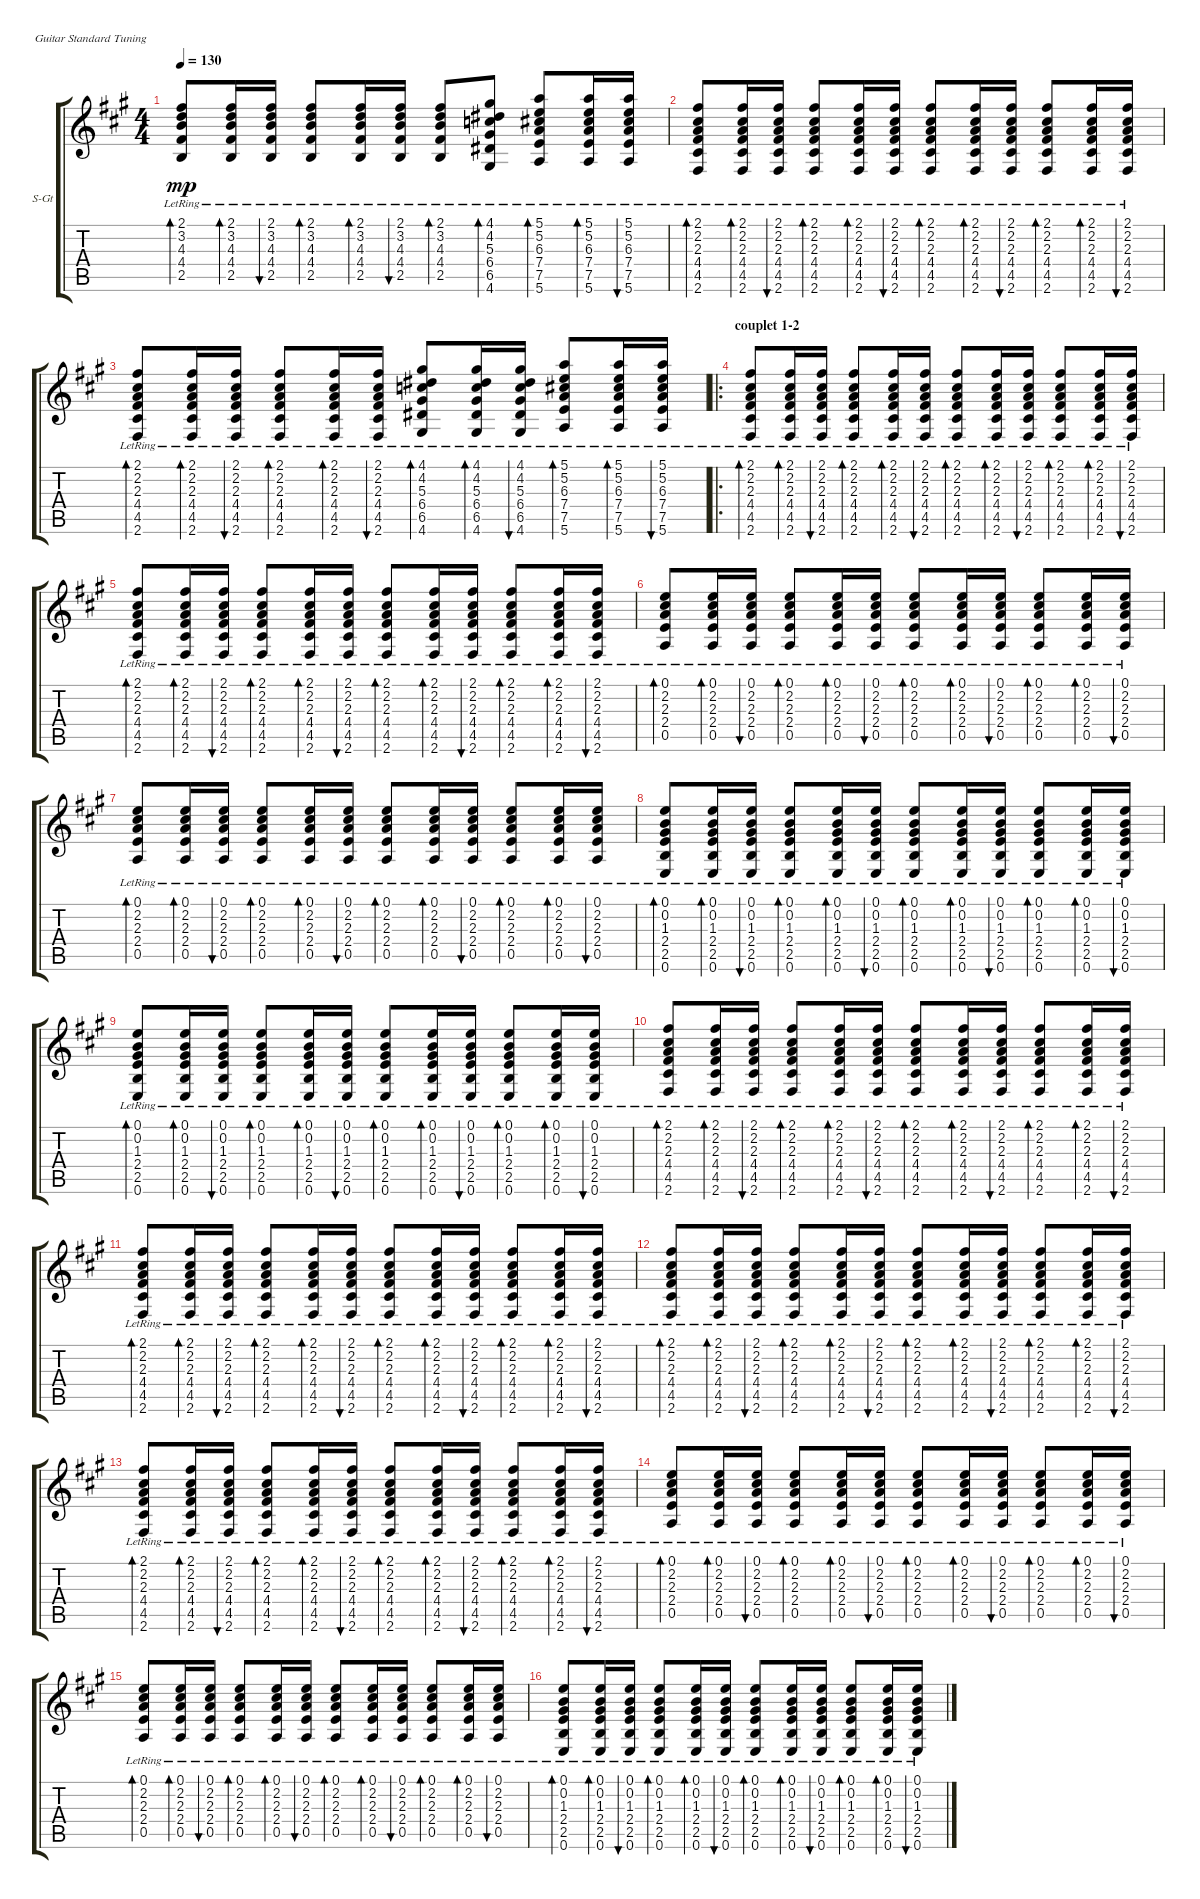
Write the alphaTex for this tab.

\defaultSystemsLayout 4
\bracketExtendMode groupsimilarinstruments
\firstSystemTrackNameOrientation horizontal
\otherSystemsTrackNameOrientation horizontal
\track ("Steel Guitar" "S-Gt") {instrument acousticguitarsteel}
\staff {score tabs}
\tuning (E4 B3 G3 D3 A2 E2)
\ts (4 4)
\tempo 130
\clef g2
\ks f#minor
(2.1{lr} 3.2{lr} 4.3{lr} 4.4{lr} 2.5{lr}).8{bd 30 dy mp} (2.1{lr} 3.2{lr} 4.3{lr} 4.4{lr} 2.5{lr}).16{bd 30} (2.1{lr} 3.2{lr} 4.3{lr} 4.4{lr} 2.5{lr}).16{bu 30} (2.1{lr} 3.2{lr} 4.3{lr} 4.4{lr} 2.5{lr}).8{bd 30} (2.1{lr} 3.2{lr} 4.3{lr} 4.4{lr} 2.5{lr}).16{bd 30} (2.1{lr} 3.2{lr} 4.3{lr} 4.4{lr} 2.5{lr}).16{bu 30} (2.1{lr} 3.2{lr} 4.3{lr} 4.4{lr} 2.5{lr}).8{bd 30} (4.1{lr} 4.2{lr} 5.3{lr} 6.4{lr} 6.5{lr} 4.6).8{bd 30} (5.1{lr} 5.2{lr} 6.3{lr} 7.4{lr} 7.5{lr} 5.6).8{bd 30} (5.1{lr} 5.2{lr} 6.3{lr} 7.4{lr} 7.5{lr} 5.6).16{bd 30} (5.1{lr} 5.2{lr} 6.3{lr} 7.4{lr} 7.5{lr} 5.6).16{bu 30} |
(2.1{lr} 2.2{lr} 2.3{lr} 4.4{lr} 4.5{lr} 2.6).8{bd 30} (2.1{lr} 2.2{lr} 2.3{lr} 4.4{lr} 4.5{lr} 2.6).16{bd 30} (2.1{lr} 2.2{lr} 2.3{lr} 4.4{lr} 4.5{lr} 2.6).16{bu 30} (2.1{lr} 2.2{lr} 2.3{lr} 4.4{lr} 4.5{lr} 2.6).8{bd 30} (2.1{lr} 2.2{lr} 2.3{lr} 4.4{lr} 4.5{lr} 2.6).16{bd 30} (2.1{lr} 2.2{lr} 2.3{lr} 4.4{lr} 4.5{lr} 2.6).16{bu 30} (2.1{lr} 2.2{lr} 2.3{lr} 4.4{lr} 4.5{lr} 2.6).8{bd 30} (2.1{lr} 2.2{lr} 2.3{lr} 4.4{lr} 4.5{lr} 2.6).16{bd 30} (2.1{lr} 2.2{lr} 2.3{lr} 4.4{lr} 4.5{lr} 2.6).16{bu 30} (2.1{lr} 2.2{lr} 2.3{lr} 4.4{lr} 4.5{lr} 2.6).8{bd 30} (2.1{lr} 2.2{lr} 2.3{lr} 4.4{lr} 4.5{lr} 2.6).16{bd 30} (2.1{lr} 2.2{lr} 2.3{lr} 4.4{lr} 4.5{lr} 2.6).16{bu 30} |
(2.1{lr} 2.2{lr} 2.3{lr} 4.4{lr} 4.5{lr} 2.6).8{bd 30} (2.1{lr} 2.2{lr} 2.3{lr} 4.4{lr} 4.5{lr} 2.6).16{bd 30} (2.1{lr} 2.2{lr} 2.3{lr} 4.4{lr} 4.5{lr} 2.6).16{bu 30} (2.1{lr} 2.2{lr} 2.3{lr} 4.4{lr} 4.5{lr} 2.6).8{bd 30} (2.1{lr} 2.2{lr} 2.3{lr} 4.4{lr} 4.5{lr} 2.6).16{bd 30} (2.1{lr} 2.2{lr} 2.3{lr} 4.4{lr} 4.5{lr} 2.6).16{bu 30} (4.1{lr} 4.2{lr} 5.3{lr} 6.4{lr} 6.5{lr} 4.6).8{bd 30} (4.1{lr} 4.2{lr} 5.3{lr} 6.4{lr} 6.5{lr} 4.6).16{bd 30} (4.1{lr} 4.2{lr} 5.3{lr} 6.4{lr} 6.5{lr} 4.6).16{bu 30} (5.1{lr} 5.2{lr} 6.3{lr} 7.4{lr} 7.5{lr} 5.6).8{bd 30} (5.1{lr} 5.2{lr} 6.3{lr} 7.4{lr} 7.5{lr} 5.6).16{bd 30} (5.1{lr} 5.2{lr} 6.3{lr} 7.4{lr} 7.5{lr} 5.6).16{bu 30} |
\ro
\section ("" "couplet 1-2")
(2.1{lr} 2.2{lr} 2.3{lr} 4.4{lr} 4.5{lr} 2.6).8{bd 30} (2.1{lr} 2.2{lr} 2.3{lr} 4.4{lr} 4.5{lr} 2.6).16{bd 30} (2.1{lr} 2.2{lr} 2.3{lr} 4.4{lr} 4.5{lr} 2.6).16{bu 30} (2.1{lr} 2.2{lr} 2.3{lr} 4.4{lr} 4.5{lr} 2.6).8{bd 30} (2.1{lr} 2.2{lr} 2.3{lr} 4.4{lr} 4.5{lr} 2.6).16{bd 30} (2.1{lr} 2.2{lr} 2.3{lr} 4.4{lr} 4.5{lr} 2.6).16{bu 30} (2.1{lr} 2.2{lr} 2.3{lr} 4.4{lr} 4.5{lr} 2.6).8{bd 30} (2.1{lr} 2.2{lr} 2.3{lr} 4.4{lr} 4.5{lr} 2.6).16{bd 30} (2.1{lr} 2.2{lr} 2.3{lr} 4.4{lr} 4.5{lr} 2.6).16{bu 30} (2.1{lr} 2.2{lr} 2.3{lr} 4.4{lr} 4.5{lr} 2.6).8{bd 30} (2.1{lr} 2.2{lr} 2.3{lr} 4.4{lr} 4.5{lr} 2.6).16{bd 30} (2.1{lr} 2.2{lr} 2.3{lr} 4.4{lr} 4.5{lr} 2.6).16{bu 30} |
(2.1{lr} 2.2{lr} 2.3{lr} 4.4{lr} 4.5{lr} 2.6).8{bd 30} (2.1{lr} 2.2{lr} 2.3{lr} 4.4{lr} 4.5{lr} 2.6).16{bd 30} (2.1{lr} 2.2{lr} 2.3{lr} 4.4{lr} 4.5{lr} 2.6).16{bu 30} (2.1{lr} 2.2{lr} 2.3{lr} 4.4{lr} 4.5{lr} 2.6).8{bd 30} (2.1{lr} 2.2{lr} 2.3{lr} 4.4{lr} 4.5{lr} 2.6).16{bd 30} (2.1{lr} 2.2{lr} 2.3{lr} 4.4{lr} 4.5{lr} 2.6).16{bu 30} (2.1{lr} 2.2{lr} 2.3{lr} 4.4{lr} 4.5{lr} 2.6).8{bd 30} (2.1{lr} 2.2{lr} 2.3{lr} 4.4{lr} 4.5{lr} 2.6).16{bd 30} (2.1{lr} 2.2{lr} 2.3{lr} 4.4{lr} 4.5{lr} 2.6).16{bu 30} (2.1{lr} 2.2{lr} 2.3{lr} 4.4{lr} 4.5{lr} 2.6).8{bd 30} (2.1{lr} 2.2{lr} 2.3{lr} 4.4{lr} 4.5{lr} 2.6).16{bd 30} (2.1{lr} 2.2{lr} 2.3{lr} 4.4{lr} 4.5{lr} 2.6).16{bu 30} |
(0.1{lr} 2.2{lr} 2.3{lr} 2.4{lr} 0.5{lr}).8{bd 30} (0.1{lr} 2.2{lr} 2.3{lr} 2.4{lr} 0.5{lr}).16{bd 30} (0.1{lr} 2.2{lr} 2.3{lr} 2.4{lr} 0.5{lr}).16{bu 30} (0.1{lr} 2.2{lr} 2.3{lr} 2.4{lr} 0.5{lr}).8{bd 30} (0.1{lr} 2.2{lr} 2.3{lr} 2.4{lr} 0.5{lr}).16{bd 30} (0.1{lr} 2.2{lr} 2.3{lr} 2.4{lr} 0.5{lr}).16{bu 30} (0.1{lr} 2.2{lr} 2.3{lr} 2.4{lr} 0.5{lr}).8{bd 30} (0.1{lr} 2.2{lr} 2.3{lr} 2.4{lr} 0.5{lr}).16{bd 30} (0.1{lr} 2.2{lr} 2.3{lr} 2.4{lr} 0.5{lr}).16{bu 30} (0.1{lr} 2.2{lr} 2.3{lr} 2.4{lr} 0.5{lr}).8{bd 30} (0.1{lr} 2.2{lr} 2.3{lr} 2.4{lr} 0.5{lr}).16{bd 30} (0.1{lr} 2.2{lr} 2.3{lr} 2.4{lr} 0.5{lr}).16{bu 30} |
(0.1{lr} 2.2{lr} 2.3{lr} 2.4{lr} 0.5{lr}).8{bd 30} (0.1{lr} 2.2{lr} 2.3{lr} 2.4{lr} 0.5{lr}).16{bd 30} (0.1{lr} 2.2{lr} 2.3{lr} 2.4{lr} 0.5{lr}).16{bu 30} (0.1{lr} 2.2{lr} 2.3{lr} 2.4{lr} 0.5{lr}).8{bd 30} (0.1{lr} 2.2{lr} 2.3{lr} 2.4{lr} 0.5{lr}).16{bd 30} (0.1{lr} 2.2{lr} 2.3{lr} 2.4{lr} 0.5{lr}).16{bu 30} (0.1{lr} 2.2{lr} 2.3{lr} 2.4{lr} 0.5{lr}).8{bd 30} (0.1{lr} 2.2{lr} 2.3{lr} 2.4{lr} 0.5{lr}).16{bd 30} (0.1{lr} 2.2{lr} 2.3{lr} 2.4{lr} 0.5{lr}).16{bu 30} (0.1{lr} 2.2{lr} 2.3{lr} 2.4{lr} 0.5{lr}).8{bd 30} (0.1{lr} 2.2{lr} 2.3{lr} 2.4{lr} 0.5{lr}).16{bd 30} (0.1{lr} 2.2{lr} 2.3{lr} 2.4{lr} 0.5{lr}).16{bu 30} |
(0.1{lr} 0.2{lr} 1.3{lr} 2.4{lr} 2.5{lr} 0.6).8{bd 30} (0.1{lr} 0.2{lr} 1.3{lr} 2.4{lr} 2.5{lr} 0.6).16{bd 30} (0.1{lr} 0.2{lr} 1.3{lr} 2.4{lr} 2.5{lr} 0.6).16{bu 30} (0.1{lr} 0.2{lr} 1.3{lr} 2.4{lr} 2.5{lr} 0.6).8{bd 30} (0.1{lr} 0.2{lr} 1.3{lr} 2.4{lr} 2.5{lr} 0.6).16{bd 30} (0.1{lr} 0.2{lr} 1.3{lr} 2.4{lr} 2.5{lr} 0.6).16{bu 30} (0.1{lr} 0.2{lr} 1.3{lr} 2.4{lr} 2.5{lr} 0.6).8{bd 30} (0.1{lr} 0.2{lr} 1.3{lr} 2.4{lr} 2.5{lr} 0.6).16{bd 30} (0.1{lr} 0.2{lr} 1.3{lr} 2.4{lr} 2.5{lr} 0.6).16{bu 30} (0.1{lr} 0.2{lr} 1.3{lr} 2.4{lr} 2.5{lr} 0.6).8{bd 30} (0.1{lr} 0.2{lr} 1.3{lr} 2.4{lr} 2.5{lr} 0.6).16{bd 30} (0.1{lr} 0.2{lr} 1.3{lr} 2.4{lr} 2.5{lr} 0.6).16{bu 30} |
(0.1{lr} 0.2{lr} 1.3{lr} 2.4{lr} 2.5{lr} 0.6).8{bd 30} (0.1{lr} 0.2{lr} 1.3{lr} 2.4{lr} 2.5{lr} 0.6).16{bd 30} (0.1{lr} 0.2{lr} 1.3{lr} 2.4{lr} 2.5{lr} 0.6).16{bu 30} (0.1{lr} 0.2{lr} 1.3{lr} 2.4{lr} 2.5{lr} 0.6).8{bd 30} (0.1{lr} 0.2{lr} 1.3{lr} 2.4{lr} 2.5{lr} 0.6).16{bd 30} (0.1{lr} 0.2{lr} 1.3{lr} 2.4{lr} 2.5{lr} 0.6).16{bu 30} (0.1{lr} 0.2{lr} 1.3{lr} 2.4{lr} 2.5{lr} 0.6).8{bd 30} (0.1{lr} 0.2{lr} 1.3{lr} 2.4{lr} 2.5{lr} 0.6).16{bd 30} (0.1{lr} 0.2{lr} 1.3{lr} 2.4{lr} 2.5{lr} 0.6).16{bu 30} (0.1{lr} 0.2{lr} 1.3{lr} 2.4{lr} 2.5{lr} 0.6).8{bd 30} (0.1{lr} 0.2{lr} 1.3{lr} 2.4{lr} 2.5{lr} 0.6).16{bd 30} (0.1{lr} 0.2{lr} 1.3{lr} 2.4{lr} 2.5{lr} 0.6).16{bu 30} |
(2.1{lr} 2.2{lr} 2.3{lr} 4.4{lr} 4.5{lr} 2.6).8{bd 30} (2.1{lr} 2.2{lr} 2.3{lr} 4.4{lr} 4.5{lr} 2.6).16{bd 30} (2.1{lr} 2.2{lr} 2.3{lr} 4.4{lr} 4.5{lr} 2.6).16{bu 30} (2.1{lr} 2.2{lr} 2.3{lr} 4.4{lr} 4.5{lr} 2.6).8{bd 30} (2.1{lr} 2.2{lr} 2.3{lr} 4.4{lr} 4.5{lr} 2.6).16{bd 30} (2.1{lr} 2.2{lr} 2.3{lr} 4.4{lr} 4.5{lr} 2.6).16{bu 30} (2.1{lr} 2.2{lr} 2.3{lr} 4.4{lr} 4.5{lr} 2.6).8{bd 30} (2.1{lr} 2.2{lr} 2.3{lr} 4.4{lr} 4.5{lr} 2.6).16{bd 30} (2.1{lr} 2.2{lr} 2.3{lr} 4.4{lr} 4.5{lr} 2.6).16{bu 30} (2.1{lr} 2.2{lr} 2.3{lr} 4.4{lr} 4.5{lr} 2.6).8{bd 30} (2.1{lr} 2.2{lr} 2.3{lr} 4.4{lr} 4.5{lr} 2.6).16{bd 30} (2.1{lr} 2.2{lr} 2.3{lr} 4.4{lr} 4.5{lr} 2.6).16{bu 30} |
(2.1{lr} 2.2{lr} 2.3{lr} 4.4{lr} 4.5{lr} 2.6).8{bd 30} (2.1{lr} 2.2{lr} 2.3{lr} 4.4{lr} 4.5{lr} 2.6).16{bd 30} (2.1{lr} 2.2{lr} 2.3{lr} 4.4{lr} 4.5{lr} 2.6).16{bu 30} (2.1{lr} 2.2{lr} 2.3{lr} 4.4{lr} 4.5{lr} 2.6).8{bd 30} (2.1{lr} 2.2{lr} 2.3{lr} 4.4{lr} 4.5{lr} 2.6).16{bd 30} (2.1{lr} 2.2{lr} 2.3{lr} 4.4{lr} 4.5{lr} 2.6).16{bu 30} (2.1{lr} 2.2{lr} 2.3{lr} 4.4{lr} 4.5{lr} 2.6).8{bd 30} (2.1{lr} 2.2{lr} 2.3{lr} 4.4{lr} 4.5{lr} 2.6).16{bd 30} (2.1{lr} 2.2{lr} 2.3{lr} 4.4{lr} 4.5{lr} 2.6).16{bu 30} (2.1{lr} 2.2{lr} 2.3{lr} 4.4{lr} 4.5{lr} 2.6).8{bd 30} (2.1{lr} 2.2{lr} 2.3{lr} 4.4{lr} 4.5{lr} 2.6).16{bd 30} (2.1{lr} 2.2{lr} 2.3{lr} 4.4{lr} 4.5{lr} 2.6).16{bu 30} |
(2.1{lr} 2.2{lr} 2.3{lr} 4.4{lr} 4.5{lr} 2.6).8{bd 30} (2.1{lr} 2.2{lr} 2.3{lr} 4.4{lr} 4.5{lr} 2.6).16{bd 30} (2.1{lr} 2.2{lr} 2.3{lr} 4.4{lr} 4.5{lr} 2.6).16{bu 30} (2.1{lr} 2.2{lr} 2.3{lr} 4.4{lr} 4.5{lr} 2.6).8{bd 30} (2.1{lr} 2.2{lr} 2.3{lr} 4.4{lr} 4.5{lr} 2.6).16{bd 30} (2.1{lr} 2.2{lr} 2.3{lr} 4.4{lr} 4.5{lr} 2.6).16{bu 30} (2.1{lr} 2.2{lr} 2.3{lr} 4.4{lr} 4.5{lr} 2.6).8{bd 30} (2.1{lr} 2.2{lr} 2.3{lr} 4.4{lr} 4.5{lr} 2.6).16{bd 30} (2.1{lr} 2.2{lr} 2.3{lr} 4.4{lr} 4.5{lr} 2.6).16{bu 30} (2.1{lr} 2.2{lr} 2.3{lr} 4.4{lr} 4.5{lr} 2.6).8{bd 30} (2.1{lr} 2.2{lr} 2.3{lr} 4.4{lr} 4.5{lr} 2.6).16{bd 30} (2.1{lr} 2.2{lr} 2.3{lr} 4.4{lr} 4.5{lr} 2.6).16{bu 30} |
(2.1{lr} 2.2{lr} 2.3{lr} 4.4{lr} 4.5{lr} 2.6).8{bd 30} (2.1{lr} 2.2{lr} 2.3{lr} 4.4{lr} 4.5{lr} 2.6).16{bd 30} (2.1{lr} 2.2{lr} 2.3{lr} 4.4{lr} 4.5{lr} 2.6).16{bu 30} (2.1{lr} 2.2{lr} 2.3{lr} 4.4{lr} 4.5{lr} 2.6).8{bd 30} (2.1{lr} 2.2{lr} 2.3{lr} 4.4{lr} 4.5{lr} 2.6).16{bd 30} (2.1{lr} 2.2{lr} 2.3{lr} 4.4{lr} 4.5{lr} 2.6).16{bu 30} (2.1{lr} 2.2{lr} 2.3{lr} 4.4{lr} 4.5{lr} 2.6).8{bd 30} (2.1{lr} 2.2{lr} 2.3{lr} 4.4{lr} 4.5{lr} 2.6).16{bd 30} (2.1{lr} 2.2{lr} 2.3{lr} 4.4{lr} 4.5{lr} 2.6).16{bu 30} (2.1{lr} 2.2{lr} 2.3{lr} 4.4{lr} 4.5{lr} 2.6).8{bd 30} (2.1{lr} 2.2{lr} 2.3{lr} 4.4{lr} 4.5{lr} 2.6).16{bd 30} (2.1{lr} 2.2{lr} 2.3{lr} 4.4{lr} 4.5{lr} 2.6).16{bu 30} |
(0.1{lr} 2.2{lr} 2.3{lr} 2.4{lr} 0.5{lr}).8{bd 30} (0.1{lr} 2.2{lr} 2.3{lr} 2.4{lr} 0.5{lr}).16{bd 30} (0.1{lr} 2.2{lr} 2.3{lr} 2.4{lr} 0.5{lr}).16{bu 30} (0.1{lr} 2.2{lr} 2.3{lr} 2.4{lr} 0.5{lr}).8{bd 30} (0.1{lr} 2.2{lr} 2.3{lr} 2.4{lr} 0.5{lr}).16{bd 30} (0.1{lr} 2.2{lr} 2.3{lr} 2.4{lr} 0.5{lr}).16{bu 30} (0.1{lr} 2.2{lr} 2.3{lr} 2.4{lr} 0.5{lr}).8{bd 30} (0.1{lr} 2.2{lr} 2.3{lr} 2.4{lr} 0.5{lr}).16{bd 30} (0.1{lr} 2.2{lr} 2.3{lr} 2.4{lr} 0.5{lr}).16{bu 30} (0.1{lr} 2.2{lr} 2.3{lr} 2.4{lr} 0.5{lr}).8{bd 30} (0.1{lr} 2.2{lr} 2.3{lr} 2.4{lr} 0.5{lr}).16{bd 30} (0.1{lr} 2.2{lr} 2.3{lr} 2.4{lr} 0.5{lr}).16{bu 30} |
(0.1{lr} 2.2{lr} 2.3{lr} 2.4{lr} 0.5{lr}).8{bd 30} (0.1{lr} 2.2{lr} 2.3{lr} 2.4{lr} 0.5{lr}).16{bd 30} (0.1{lr} 2.2{lr} 2.3{lr} 2.4{lr} 0.5{lr}).16{bu 30} (0.1{lr} 2.2{lr} 2.3{lr} 2.4{lr} 0.5{lr}).8{bd 30} (0.1{lr} 2.2{lr} 2.3{lr} 2.4{lr} 0.5{lr}).16{bd 30} (0.1{lr} 2.2{lr} 2.3{lr} 2.4{lr} 0.5{lr}).16{bu 30} (0.1{lr} 2.2{lr} 2.3{lr} 2.4{lr} 0.5{lr}).8{bd 30} (0.1{lr} 2.2{lr} 2.3{lr} 2.4{lr} 0.5{lr}).16{bd 30} (0.1{lr} 2.2{lr} 2.3{lr} 2.4{lr} 0.5{lr}).16{bu 30} (0.1{lr} 2.2{lr} 2.3{lr} 2.4{lr} 0.5{lr}).8{bd 30} (0.1{lr} 2.2{lr} 2.3{lr} 2.4{lr} 0.5{lr}).16{bd 30} (0.1{lr} 2.2{lr} 2.3{lr} 2.4{lr} 0.5{lr}).16{bu 30} |
(0.1{lr} 0.2{lr} 1.3{lr} 2.4{lr} 2.5{lr} 0.6).8{bd 30} (0.1{lr} 0.2{lr} 1.3{lr} 2.4{lr} 2.5{lr} 0.6).16{bd 30} (0.1{lr} 0.2{lr} 1.3{lr} 2.4{lr} 2.5{lr} 0.6).16{bu 30} (0.1{lr} 0.2{lr} 1.3{lr} 2.4{lr} 2.5{lr} 0.6).8{bd 30} (0.1{lr} 0.2{lr} 1.3{lr} 2.4{lr} 2.5{lr} 0.6).16{bd 30} (0.1{lr} 0.2{lr} 1.3{lr} 2.4{lr} 2.5{lr} 0.6).16{bu 30} (0.1{lr} 0.2{lr} 1.3{lr} 2.4{lr} 2.5{lr} 0.6).8{bd 30} (0.1{lr} 0.2{lr} 1.3{lr} 2.4{lr} 2.5{lr} 0.6).16{bd 30} (0.1{lr} 0.2{lr} 1.3{lr} 2.4{lr} 2.5{lr} 0.6).16{bu 30} (0.1{lr} 0.2{lr} 1.3{lr} 2.4{lr} 2.5{lr} 0.6).8{bd 30} (0.1{lr} 0.2{lr} 1.3{lr} 2.4{lr} 2.5{lr} 0.6).16{bd 30} (0.1{lr} 0.2{lr} 1.3{lr} 2.4{lr} 2.5{lr} 0.6).16{bu 30}
